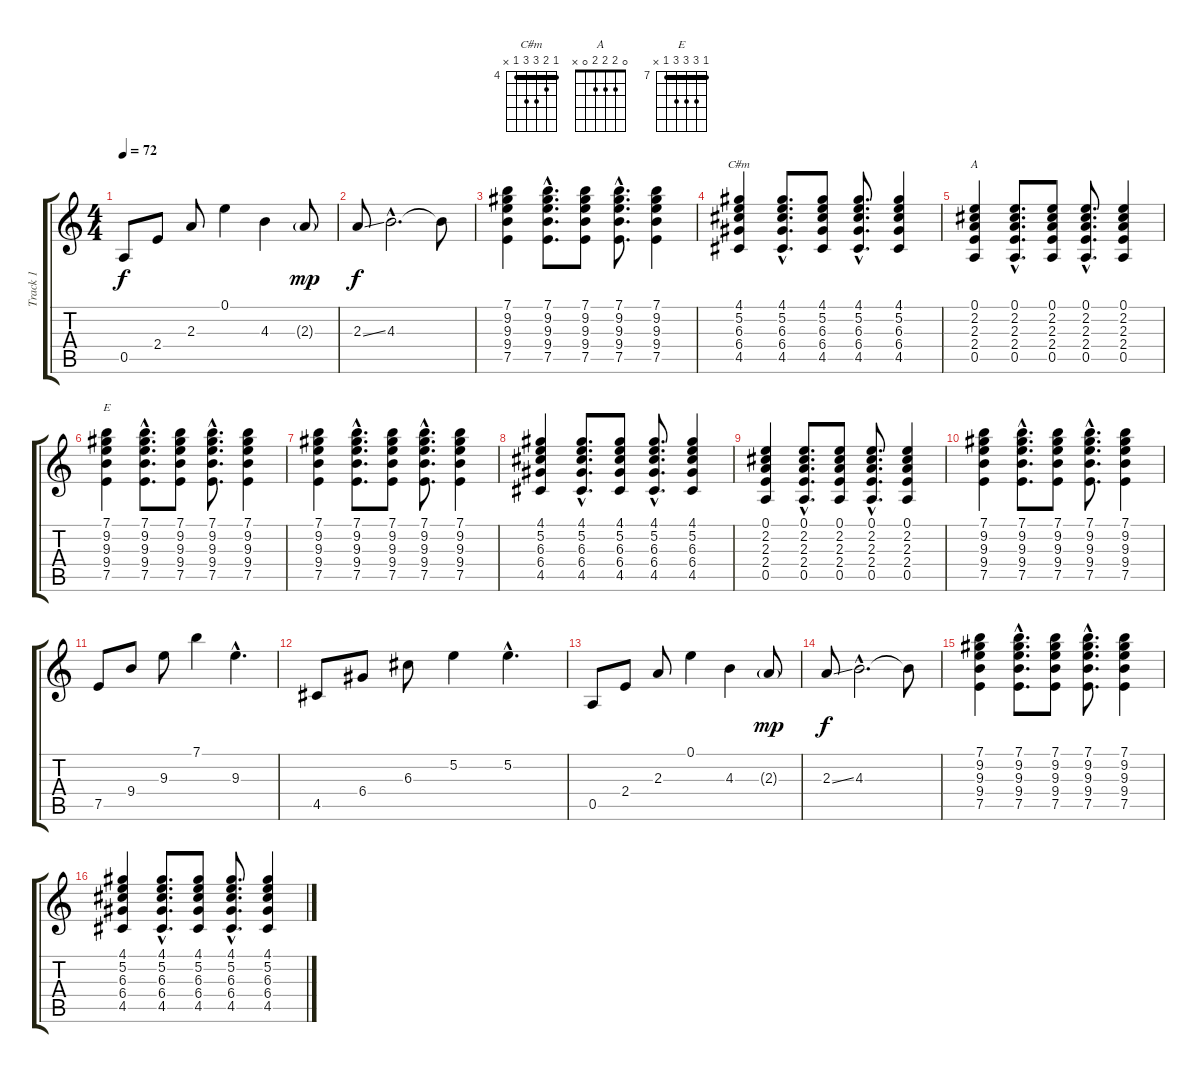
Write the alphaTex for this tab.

\track ("Track 1" "Track 1") {instrument acousticguitarsteel}
\staff {score tabs}
\tuning (E4 B3 G3 D3 A2 E2) {hide}
\chord ("C#m" 4 5 6 6 4 x) {firstfret 4 barre 4}
\chord ("A" 0 2 2 2 0 x)
\chord ("E" 7 9 9 9 7 x) {firstfret 7 barre 7}
\ts (4 4)
\tempo 72
\clef g2
\ks c
0.5.8{dy f} 2.4.8 2.3.8 0.1.4 4.3.4 2.3{g}.8{dy mp} |
2.3{ss}.8{dy f} 4.3{hac}.2{d} 4.3{t}.8 |
(7.1 9.2 9.3 9.4 7.5).4{volume 6} (7.1{hac} 9.2{hac} 9.3{hac} 9.4{hac} 7.5{hac}).8{d} (7.1 9.2 9.3 9.4 7.5).8 (7.1{hac} 9.2{hac} 9.3{hac} 9.4{hac} 7.5{hac}).8{d} (7.1 9.2 9.3 9.4 7.5).4 |
(4.1 5.2 6.3 6.4 4.5).4{ch "C#m"} (4.1{hac} 5.2{hac} 6.3{hac} 6.4{hac} 4.5{hac}).8{d} (4.1 5.2 6.3 6.4 4.5).8 (4.1{hac} 5.2{hac} 6.3{hac} 6.4{hac} 4.5{hac}).8{d} (4.1 5.2 6.3 6.4 4.5).4 |
(0.1 2.2 2.3 2.4 0.5).4{ch "A"} (0.1{hac} 2.2{hac} 2.3{hac} 2.4{hac} 0.5{hac}).8{d} (0.1 2.2 2.3 2.4 0.5).8 (0.1{hac} 2.2{hac} 2.3{hac} 2.4{hac} 0.5{hac}).8{d} (0.1 2.2 2.3 2.4 0.5).4 |
(7.1 9.2 9.3 9.4 7.5).4{ch "E"} (7.1{hac} 9.2{hac} 9.3{hac} 9.4{hac} 7.5{hac}).8{d} (7.1 9.2 9.3 9.4 7.5).8 (7.1{hac} 9.2{hac} 9.3{hac} 9.4{hac} 7.5{hac}).8{d} (7.1 9.2 9.3 9.4 7.5).4 |
(7.1 9.2 9.3 9.4 7.5).4 (7.1{hac} 9.2{hac} 9.3{hac} 9.4{hac} 7.5{hac}).8{d} (7.1 9.2 9.3 9.4 7.5).8 (7.1{hac} 9.2{hac} 9.3{hac} 9.4{hac} 7.5{hac}).8{d} (7.1 9.2 9.3 9.4 7.5).4 |
(4.1 5.2 6.3 6.4 4.5).4 (4.1{hac} 5.2{hac} 6.3{hac} 6.4{hac} 4.5{hac}).8{d} (4.1 5.2 6.3 6.4 4.5).8 (4.1{hac} 5.2{hac} 6.3{hac} 6.4{hac} 4.5{hac}).8{d} (4.1 5.2 6.3 6.4 4.5).4 |
(0.1 2.2 2.3 2.4 0.5).4 (0.1{hac} 2.2{hac} 2.3{hac} 2.4{hac} 0.5{hac}).8{d} (0.1 2.2 2.3 2.4 0.5).8 (0.1{hac} 2.2{hac} 2.3{hac} 2.4{hac} 0.5{hac}).8{d} (0.1 2.2 2.3 2.4 0.5).4 |
(7.1 9.2 9.3 9.4 7.5).4 (7.1{hac} 9.2{hac} 9.3{hac} 9.4{hac} 7.5{hac}).8{d} (7.1 9.2 9.3 9.4 7.5).8 (7.1{hac} 9.2{hac} 9.3{hac} 9.4{hac} 7.5{hac}).8{d} (7.1 9.2 9.3 9.4 7.5).4 |
7.5.8{volume 13} 9.4.8 9.3.8 7.1.4 9.3{hac}.4{d} |
4.5.8 6.4.8 6.3.8 5.2.4 5.2{hac}.4{d} |
0.5.8 2.4.8 2.3.8 0.1.4 4.3.4 2.3{g}.8{dy mp} |
2.3{ss}.8{dy f} 4.3{hac}.2{d} 4.3{t}.8 |
(7.1 9.2 9.3 9.4 7.5).4{volume 7} (7.1{hac} 9.2{hac} 9.3{hac} 9.4{hac} 7.5{hac}).8{d} (7.1 9.2 9.3 9.4 7.5).8 (7.1{hac} 9.2{hac} 9.3{hac} 9.4{hac} 7.5{hac}).8{d} (7.1 9.2 9.3 9.4 7.5).4 |
(4.1 5.2 6.3 6.4 4.5).4 (4.1{hac} 5.2{hac} 6.3{hac} 6.4{hac} 4.5{hac}).8{d} (4.1 5.2 6.3 6.4 4.5).8 (4.1{hac} 5.2{hac} 6.3{hac} 6.4{hac} 4.5{hac}).8{d} (4.1 5.2 6.3 6.4 4.5).4
